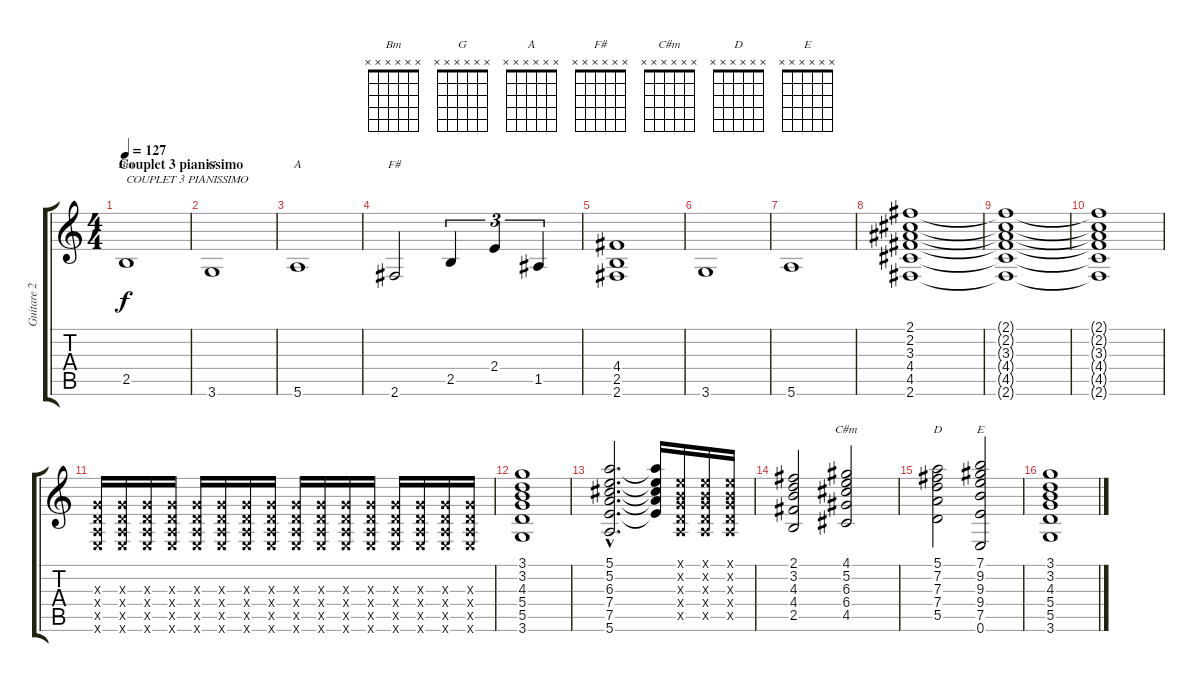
\track ("Guitare 2" "Guitare 2") {instrument overdrivenguitar}
\staff {score tabs}
\tuning (E4 B3 G3 D3 A2 E2) {hide}
\chord ("Bm" x x x x x x)
\chord ("G" x x x x x x)
\chord ("A" x x x x x x)
\chord ("F#" x x x x x x)
\chord ("C#m" x x x x x x)
\chord ("D" x x x x x x)
\chord ("E" x x x x x x)
\ts (4 4)
\section ("" "Couplet 3 pianissimo")
\tempo 127
\clef g2
\ks c
2.5.1{ch "Bm" txt "COUPLET 3 PIANISSIMO" dy f volume 8} |
3.6.1{ch "G"} |
5.6.1{ch "A"} |
2.6.2{ch "F#"} 2.5.4{tu (3 2) volume 16} 2.4.4{tu (3 2)} 1.5.4{tu (3 2)} |
(4.4 2.5 2.6).1 |
3.6.1{volume 7} |
5.6.1 |
(2.1 2.2 3.3 4.4 4.5 2.6).1 |
(2.1{t} 2.2{t} 3.3{t} 4.4{t} 4.5{t} 2.6{t}).1 |
(2.1{t} 2.2{t} 3.3{t} 4.4{t} 4.5{t} 2.6{t}).1 |
(0.3{x} 0.4{x} 0.5{x} 0.6{x}).16{volume 16} (0.3{x} 0.4{x} 0.5{x} 0.6{x}).16 (0.3{x} 0.4{x} 0.5{x} 0.6{x}).16 (0.3{x} 0.4{x} 0.5{x} 0.6{x}).16 (0.3{x} 0.4{x} 0.5{x} 0.6{x}).16 (0.3{x} 0.4{x} 0.5{x} 0.6{x}).16 (0.3{x} 0.4{x} 0.5{x} 0.6{x}).16 (0.3{x} 0.4{x} 0.5{x} 0.6{x}).16 (0.3{x} 0.4{x} 0.5{x} 0.6{x}).16 (0.3{x} 0.4{x} 0.5{x} 0.6{x}).16 (0.3{x} 0.4{x} 0.5{x} 0.6{x}).16 (0.3{x} 0.4{x} 0.5{x} 0.6{x}).16 (0.3{x} 0.4{x} 0.5{x} 0.6{x}).16 (0.3{x} 0.4{x} 0.5{x} 0.6{x}).16 (0.3{x} 0.4{x} 0.5{x} 0.6{x}).16 (0.3{x} 0.4{x} 0.5{x} 0.6{x}).16 |
(3.1 3.2 4.3 5.4 5.5 3.6).1 |
(5.1{hac} 5.2{hac} 6.3{hac} 7.4{hac} 7.5{hac} 5.6{hac}).2{d} (5.1{t} 5.2{t} 6.3{t} 7.4{t} 7.5{t}).16 (0.1{x} 0.2{x} 0.3{x} 0.4{x} 0.5{x}).16 (0.1{x} 0.2{x} 0.3{x} 0.4{x} 0.5{x}).16 (0.1{x} 0.2{x} 0.3{x} 0.4{x} 0.5{x}).16 |
(2.1 3.2 4.3 4.4 2.5).2 (4.1 5.2 6.3 6.4 4.5).2{ch "C#m"} |
(5.1 7.2 7.3 7.4 5.5).2{ch "D"} (7.1 9.2 9.3 9.4 7.5 0.6).2{ch "E"} |
(3.1 3.2 4.3 5.4 5.5 3.6).1
